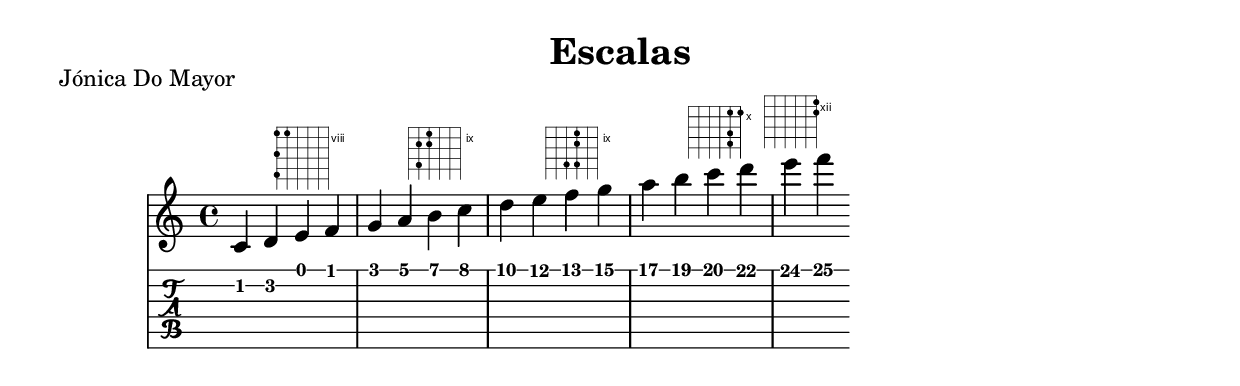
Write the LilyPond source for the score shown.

\version "2.18.2"

%%%%%%%%%Do mayor
\header {
      title = "Escalas"
   }

jonicaCM =   \relative c'{
c d e^\markup {\fret-diagram #"6-8;6-10;6-12;5-8;"} f
g a b^\markup {\fret-diagram #"5-10;5-12;4-9;4-10;"} c
d e f^\markup {\fret-diagram #"4-12;3-9;3-10;3-12;"} g
a b c^\markup {\fret-diagram #"2-10;2-12;2-13;1-10;"} d
e^\markup {\fret-diagram #"1-12;1-13;"} f
}
\score{
\header {
    piece = "Jónica Do Mayor"
  }
<< \new Staff{\clef treble
\time 4/4
\jonicaCM
}
\new TabStaff {\relative c' {
\jonicaCM
\set TabStaff.minimumFret = #8
}
}
>>
}
